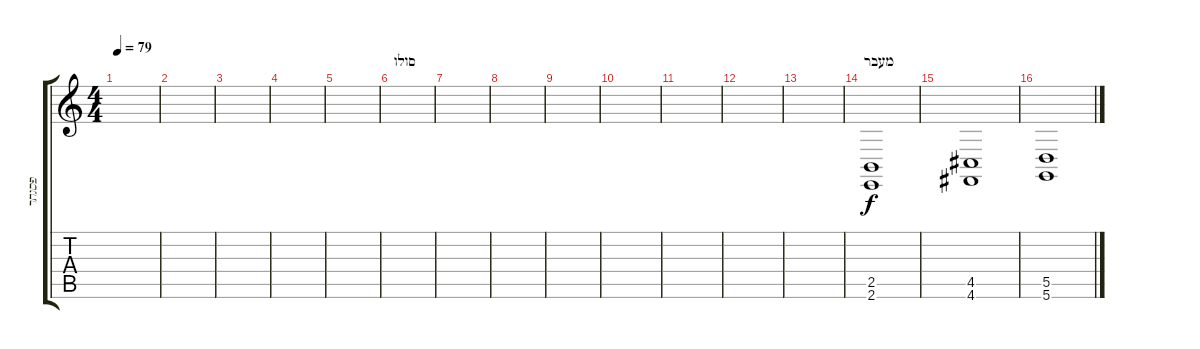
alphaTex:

\track ("פסנתר" "פסנתר") {instrument acousticgrandpiano}
\staff {score tabs}
\tuning (E4 B3 G3 D3 A2 D2) {hide}
\ts (4 4)
\tempo 79
\clef g2
\ks c
|
|
|
|
|
\section ("" "סולו")
|
|
|
|
|
|
|
|
\section ("" "מעבר")
(2.5 2.6).1 |
(4.5 4.6).1 |
(5.5 5.6).1
